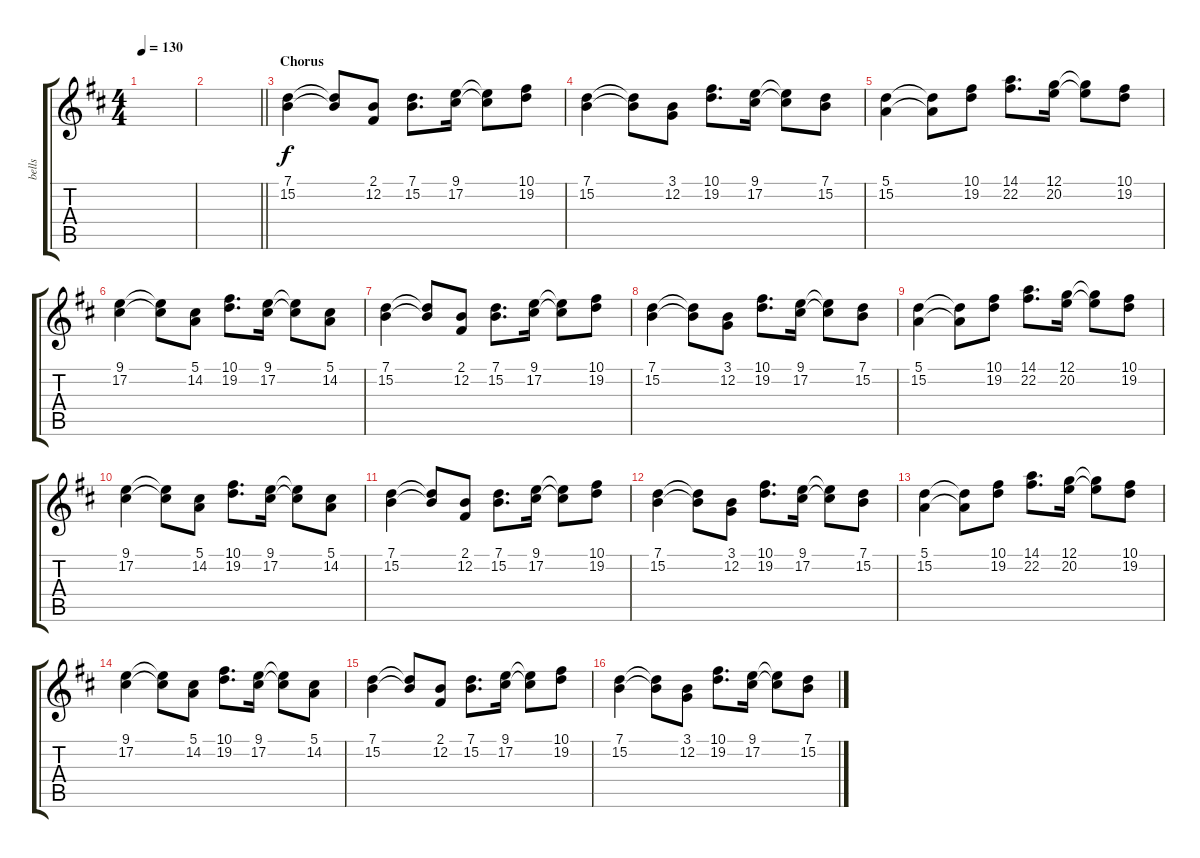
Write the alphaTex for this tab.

\track ("bells" "bells") {instrument musicbox}
\staff {score tabs}
\tuning (E4 B3 G3 D3 A2 E2) {hide}
\ts (4 4)
\tempo 130
\clef g2
\ks bminor
|
\barLineRight lightlight
|
\section ("" "Chorus")
(7.1 15.2).4 (7.1{t} 15.2{t}).8 (2.1 12.2).8 (7.1 15.2).8{d} (9.1 17.2).16 (9.1{t} 17.2{t}).8 (10.1 19.2).8 |
(7.1 15.2).4 (7.1{t} 15.2{t}).8 (3.1 12.2).8 (10.1 19.2).8{d} (9.1 17.2).16 (9.1{t} 17.2{t}).8 (7.1 15.2).8 |
(5.1 15.2).4 (5.1{t} 15.2{t}).8 (10.1 19.2).8 (14.1 22.2).8{d} (12.1 20.2).16 (12.1{t} 20.2{t}).8 (10.1 19.2).8 |
(9.1 17.2).4 (9.1{t} 17.2{t}).8 (5.1 14.2).8 (10.1 19.2).8{d} (9.1 17.2).16 (9.1{t} 17.2{t}).8 (5.1 14.2).8 |
(7.1 15.2).4 (7.1{t} 15.2{t}).8 (2.1 12.2).8 (7.1 15.2).8{d} (9.1 17.2).16 (9.1{t} 17.2{t}).8 (10.1 19.2).8 |
(7.1 15.2).4 (7.1{t} 15.2{t}).8 (3.1 12.2).8 (10.1 19.2).8{d} (9.1 17.2).16 (9.1{t} 17.2{t}).8 (7.1 15.2).8 |
(5.1 15.2).4 (5.1{t} 15.2{t}).8 (10.1 19.2).8 (14.1 22.2).8{d} (12.1 20.2).16 (12.1{t} 20.2{t}).8 (10.1 19.2).8 |
(9.1 17.2).4 (9.1{t} 17.2{t}).8 (5.1 14.2).8 (10.1 19.2).8{d} (9.1 17.2).16 (9.1{t} 17.2{t}).8 (5.1 14.2).8 |
(7.1 15.2).4 (7.1{t} 15.2{t}).8 (2.1 12.2).8 (7.1 15.2).8{d} (9.1 17.2).16 (9.1{t} 17.2{t}).8 (10.1 19.2).8 |
(7.1 15.2).4 (7.1{t} 15.2{t}).8 (3.1 12.2).8 (10.1 19.2).8{d} (9.1 17.2).16 (9.1{t} 17.2{t}).8 (7.1 15.2).8 |
(5.1 15.2).4 (5.1{t} 15.2{t}).8 (10.1 19.2).8 (14.1 22.2).8{d} (12.1 20.2).16 (12.1{t} 20.2{t}).8 (10.1 19.2).8 |
(9.1 17.2).4 (9.1{t} 17.2{t}).8 (5.1 14.2).8 (10.1 19.2).8{d} (9.1 17.2).16 (9.1{t} 17.2{t}).8 (5.1 14.2).8 |
(7.1 15.2).4 (7.1{t} 15.2{t}).8 (2.1 12.2).8 (7.1 15.2).8{d} (9.1 17.2).16 (9.1{t} 17.2{t}).8 (10.1 19.2).8 |
(7.1 15.2).4 (7.1{t} 15.2{t}).8 (3.1 12.2).8 (10.1 19.2).8{d} (9.1 17.2).16 (9.1{t} 17.2{t}).8 (7.1 15.2).8
